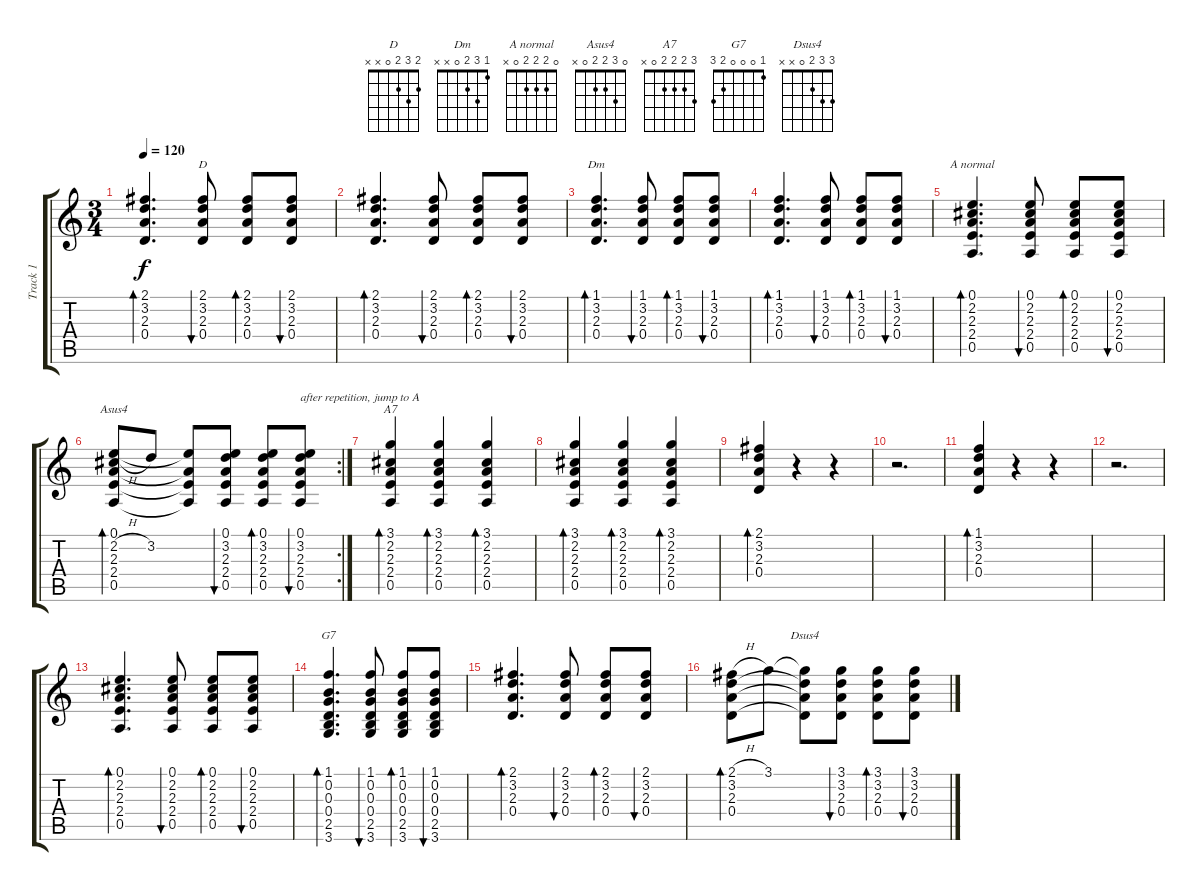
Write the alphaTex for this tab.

\track ("Track 1" "Track 1") {instrument acousticguitarsteel}
\staff {score tabs}
\tuning (E4 B3 G3 D3 A2 E2) {hide}
\chord ("D" 2 3 2 0 x x)
\chord ("Dm" 1 3 2 0 x x)
\chord ("A normal" 0 2 2 2 0 x)
\chord ("Asus4" 0 3 2 2 0 x)
\chord ("A7" 3 2 2 2 0 x)
\chord ("G7" 1 0 0 0 2 3)
\chord ("Dsus4" 3 3 2 0 x x)
\ts (3 4)
\tempo 120
\clef g2
\ks c
(2.1 3.2 2.3 0.4).4{d bd 120 dy f} (2.1 3.2 2.3 0.4).8{bu 120 ch "D"} (2.1 3.2 2.3 0.4).8{bd 120} (2.1 3.2 2.3 0.4).8{bu 120} |
(2.1 3.2 2.3 0.4).4{d bd 120} (2.1 3.2 2.3 0.4).8{bu 120} (2.1 3.2 2.3 0.4).8{bd 120} (2.1 3.2 2.3 0.4).8{bu 120} |
(1.1 3.2 2.3 0.4).4{d bd 120 ch "Dm"} (1.1 3.2 2.3 0.4).8{bu 240} (1.1 3.2 2.3 0.4).8{bd 120} (1.1 3.2 2.3 0.4).8{bu 120} |
(1.1 3.2 2.3 0.4).4{d bd 120} (1.1 3.2 2.3 0.4).8{bu 120} (1.1 3.2 2.3 0.4).8{bd 120} (1.1 3.2 2.3 0.4).8{bu 120} |
(0.1 2.2 2.3 2.4 0.5).4{d bd 120 ch "A normal"} (0.1 2.2 2.3 2.4 0.5).8{bu 120} (0.1 2.2 2.3 2.4 0.5).8{bd 120} (0.1 2.2 2.3 2.4 0.5).8{bu 120} |
\rc 2
(0.1 2.2{h} 2.3 2.4 0.5).8{bd 120 ch "Asus4"} 3.2.8 (0.1{t} 2.3{t} 2.4{t} 0.5{t}).8 (0.1 3.2 2.3 2.4 0.5).8{bu 120} (0.1 3.2 2.3 2.4 0.5).8{bd 120} (0.1 3.2 2.3 2.4 0.5).8{bu 120 txt "after repetition, jump to A"} |
(3.1 2.2 2.3 2.4 0.5).4{bd 120 ch "A7"} (3.1 2.2 2.3 2.4 0.5).4{bd 120} (3.1 2.2 2.3 2.4 0.5).4{bd 120} |
(3.1 2.2 2.3 2.4 0.5).4{bd 120} (3.1 2.2 2.3 2.4 0.5).4{bd 120} (3.1 2.2 2.3 2.4 0.5).4{bd 120} |
(2.1 3.2 2.3 0.4).4{bd 120} r.4 r.4 |
r.2{d} |
(1.1 3.2 2.3 0.4).4{bd 120} r.4 r.4 |
r.2{d} |
(0.1 2.2 2.3 2.4 0.5).4{d bd 120} (0.1 2.2 2.3 2.4 0.5).8{bu 120} (0.1 2.2 2.3 2.4 0.5).8{bd 120} (0.1 2.2 2.3 2.4 0.5).8{bu 120} |
(1.1 0.2 0.3 0.4 2.5 3.6).4{d bd 120 ch "G7"} (1.1 0.2 0.3 0.4 2.5 3.6).8{bu 120} (1.1 0.2 0.3 0.4 2.5 3.6).8{bd 120} (1.1 0.2 0.3 0.4 2.5 3.6).8{bu 120} |
(2.1 3.2 2.3 0.4).4{d bd 120} (2.1 3.2 2.3 0.4).8{bu 120} (2.1 3.2 2.3 0.4).8{bd 120} (2.1 3.2 2.3 0.4).8{bu 120} |
(2.1{h} 3.2 2.3 0.4).8{bd 120} 3.1.8 (3.1{t} 3.2{t} 2.3{t} 0.4{t}).8{ch "Dsus4"} (3.1 3.2 2.3 0.4).8{bu 120} (3.1 3.2 2.3 0.4).8{bd 120} (3.1 3.2 2.3 0.4).8{bu 120}
